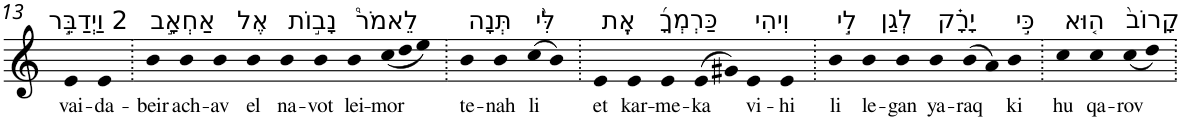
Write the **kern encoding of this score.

**kern	**text
*part1	*part1
*staff1	*staff1
*I"Piano	*
*I'Pno	*
!!LO:PB:g=z
*clefG2	*
*k[]	*
=13	=13
!LO:TX:a:t=2 וַיְדַבֵּ֣ר	!
!	!LO:LY:b
4e	vai-
!	!LO:LY:b
4e	-da-
=14.	=14.
!	!LO:LY:b
4b	-beir
!LO:TX:a:t=אַחְאָ֣ב	!
!	!LO:LY:b
4b	ach-
!	!LO:LY:b
4b	-av
!LO:TX:a:t=אֶל	!
!	!LO:LY:b
4b	el
!LO:TX:a:t=נָב֣וֹת	!
!	!LO:LY:b
4b	na-
!	!LO:LY:b
4b	-vot
!LO:TX:a:t=לֵאמֹר֩	!
!	!LO:LY:b
4b	lei-
*Xtuplet	*
!	!LO:LY:b
(<12cc	-mor
12dd	.
12ee)	.
=15.	=15.
!LO:TX:a:t=תְּנָה	!
!	!LO:LY:b
4b	te-
!	!LO:LY:b
4b	-nah
!LO:TX:a:t=לִּ֨י	!
!	!LO:LY:b
(>8cc	li
8b)	.
=16.	=16.
!LO:TX:a:t=אֶֽת	!
!	!LO:LY:b
4e	et
!LO:TX:a:t=כַּרְמְךָ֜	!
!	!LO:LY:b
4e	kar-
!	!LO:LY:b
4e	-me-
!	!LO:LY:b
(>8e	-ka
8g#X)	.
!LO:TX:a:t=וִיהִי	!
!	!LO:LY:b
4e	vi-
!	!LO:LY:b
4e	-hi
=17.	=17.
!LO:TX:a:t=לִ֣י	!
!	!LO:LY:b
4b	li
!LO:TX:a:t=לְגַן	!
!	!LO:LY:b
4b	le-
!	!LO:LY:b
4b	-gan
!LO:TX:a:t=יָרָ֗ק	!
!	!LO:LY:b
4b	ya-
!	!LO:LY:b
(>8b	-raq
8a)	.
!LO:TX:a:t=כִּ֣י	!
!	!LO:LY:b
4b	ki
=18.	=18.
!LO:TX:a:t=ה֤וּא	!
!	!LO:LY:b
4cc	hu
!LO:TX:a:t=קָרוֹב֙	!
!	!LO:LY:b
4cc	qa-
!	!LO:LY:b
(<8cc	-rov
8dd)	.
=.	=.
*-	*-
